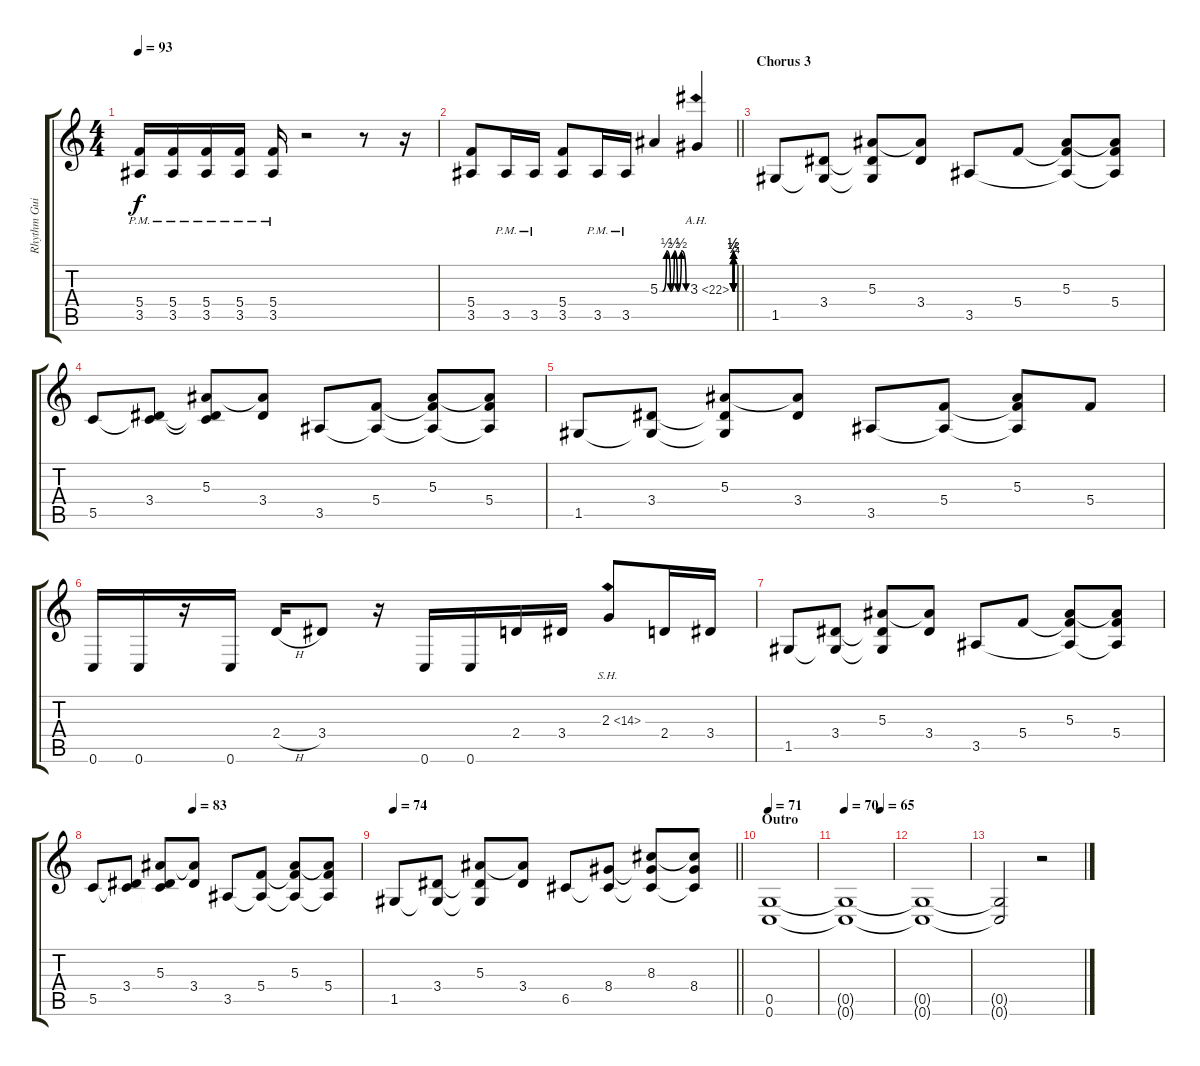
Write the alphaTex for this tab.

\track ("Rhythm Guitar L/Roope" "Rhythm Gui") {instrument distortionguitar}
\staff {score tabs}
\tuning (D4 A3 F3 C3 G2 C2) {hide}
\ts (4 4)
\tempo 93
\clef g2
\ks c
(5.4{pm} 3.5{pm}).16{dy f} (5.4{pm} 3.5{pm}).16 (5.4{pm} 3.5{pm}).16 (5.4{pm} 3.5{pm}).16 (5.4{pm} 3.5{pm}).16 r.2 r.8 r.16 |
\barLineRight lightlight
(5.4 3.5).8 3.5{pm}.16 3.5{pm}.16 (5.4 3.5).8 3.5{pm}.16 3.5{pm}.16 5.3{be (custom 0 0 6 0 15 2 24 0 33 2 40 0 49 2 60 0)}.4 3.3{be (custom 0 0 10 1 18 0 23 2 30 0 38 2 43 0 52 1 60 0) ah 19}.4 |
\section ("" "Chorus 3")
1.5.8 (3.4 1.5{t}).8 (5.3 3.4{t} 1.5{t}).8 (5.3{t} 3.4).8 3.5.8 5.4.8 (5.3 5.4{t} 3.5{t}).8 (5.3{t} 5.4 3.5{t}).8 |
5.5.8 (3.4 5.5{t}).8 (5.3 3.4{t} 5.5{t}).8 (5.3{t} 3.4).8 3.5.8 (5.4 3.5{t}).8 (5.3 5.4{t} 3.5{t}).8 (5.3{t} 5.4 3.5{t}).8 |
1.5.8 (3.4 1.5{t}).8 (5.3 3.4{t} 1.5{t}).8 (5.3{t} 3.4).8 3.5.8 (5.4 3.5{t}).8 (5.3 5.4{t} 3.5{t}).8 5.4.8 |
0.6.16 0.6.16 r.16 0.6.16 2.4{h}.16 3.4.8 r.16 0.6.16 0.6.16 2.4.16 3.4.16 2.3{sh 12}.8 2.4.16 3.4.16 |
1.5.8 (3.4 1.5{t}).8 (5.3 3.4{t} 1.5{t}).8 (5.3{t} 3.4).8 3.5.8 5.4.8 (5.3 5.4{t} 3.5{t}).8 (5.3{t} 5.4 3.5{t}).8 |
\tempo (83 0.375)
5.5.8 (3.4 5.5{t}).8 (5.3 3.4{t} 5.5{t}).8 (5.3{t} 3.4).8 3.5.8 (5.4 3.5{t}).8 (5.3 5.4{t} 3.5{t}).8 (5.3{t} 5.4 3.5{t}).8 |
\tempo 74
\barLineRight lightlight
1.5.8 (3.4 1.5{t}).8 (5.3 3.4{t} 1.5{t}).8 (5.3{t} 3.4).8 6.5.8 (8.4 6.5{t}).8 (8.3 8.4{t} 6.5{t}).8 (8.3{t} 8.4 6.5{t}).8 |
\section ("" "Outro")
\tempo 71
(0.5 0.6).1 |
\tempo 70
\tempo (65 0.75)
(0.5{t} 0.6{t}).1 |
(0.5{t} 0.6{t}).1 |
(0.5{t} 0.6{t}).2 r.2
